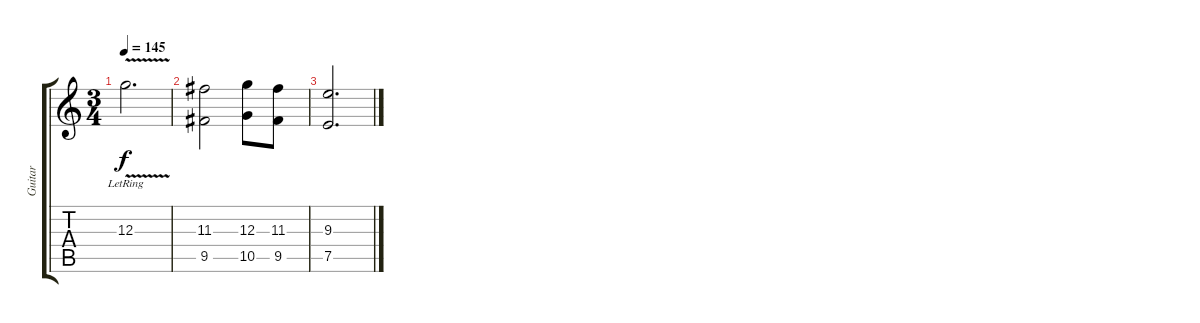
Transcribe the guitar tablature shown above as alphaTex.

\track ("Guitar" "Guitar") {instrument acousticguitarnylon}
\staff {score tabs}
\tuning (E4 B3 G3 D3 A2 E2) {hide}
\ts (3 4)
\tempo 145
\clef g2
\ks c
12.3{v lr}.2{d dy f} |
(11.3 9.5).2 (12.3 10.5).8 (11.3 9.5).8 |
(9.3 7.5).2{d}
